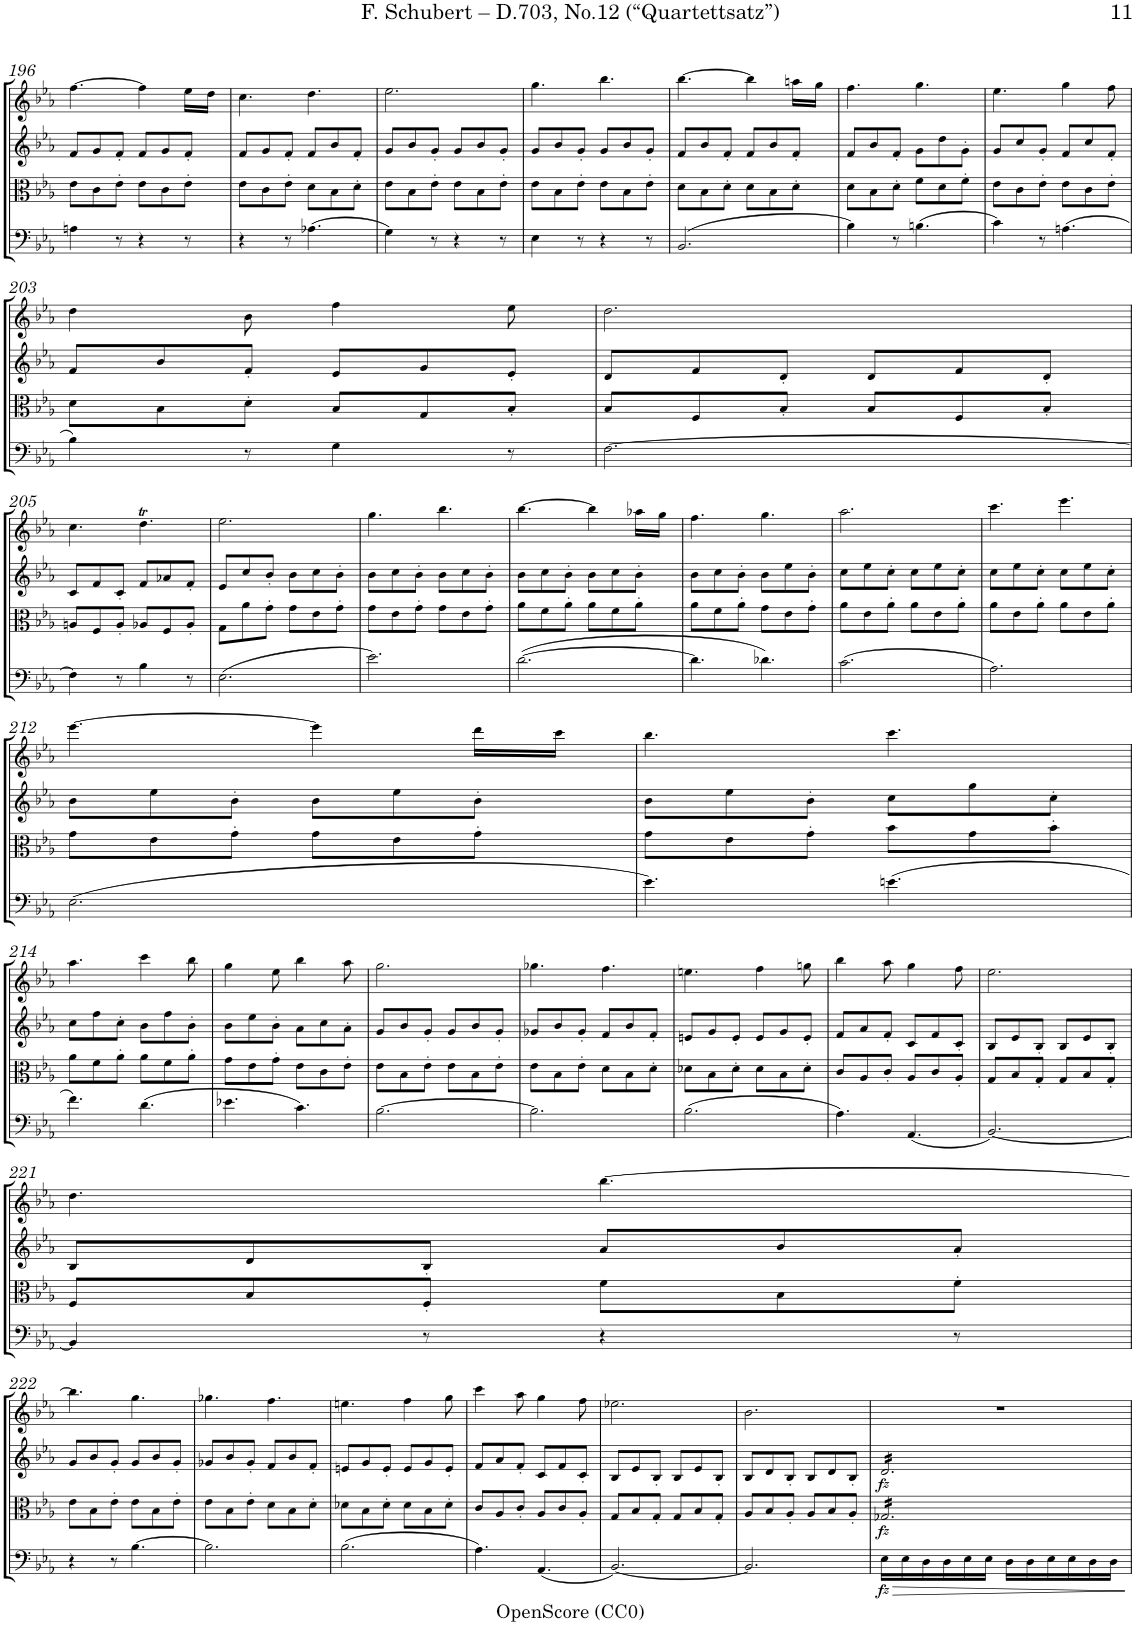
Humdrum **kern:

**kern	**dynam	**kern	**dynam	**kern	**dynam	**kern
*part4	*part4	*part3	*part3	*part2	*part2	*part1
*staff4	*staff4	*staff3	*staff3	*staff2	*staff2	*staff1
*I"Violoncello	*	*I"Viola	*	*I"Violin 2	*	*I"Violin 1
*I'Vc	*	*I'Vla	*	*I'Vln	*	*I'Vln
!!LO:PB:g=z
*clefF4	*	*clefC3	*	*clefG2	*	*clefG2
*k[b-e-a-]	*	*k[b-e-a-]	*	*k[b-e-a-]	*	*k[b-e-a-]
*M6/8	*	*M6/8	*	*M6/8	*	*M6/8
=196	=196	=196	=196	=196	=196	=196
4An\	.	8e-\L	.	8f/L	.	[4.ff\
.	.	8c\	.	8g/	.	.
8r	.	8e-'\J	.	8f'/J	.	.
4r	.	8e-\L	.	8f/L	.	4ff\]
.	.	8c\	.	8g/	.	.
8r	.	8e-'\J	.	8f'/J	.	16ee-\LL
.	.	.	.	.	.	16dd\JJ
=197	=197	=197	=197	=197	=197	=197
4r	.	8e-\L	.	8f/L	.	4.cc\
.	.	8c\	.	8g/	.	.
8r	.	8e-'\J	.	8f'/J	.	.
(4.A-X\	.	8d\L	.	8f/L	.	4.dd\
.	.	8B-\	.	8b-/	.	.
.	.	8d'\J	.	8f'/J	.	.
=198	=198	=198	=198	=198	=198	=198
4G\)	.	8e-\L	.	8g/L	.	2.ee-\
.	.	8B-\	.	8b-/	.	.
8r	.	8e-'\J	.	8g'/J	.	.
4r	.	8e-\L	.	8g/L	.	.
.	.	8B-\	.	8b-/	.	.
8r	.	8e-'\J	.	8g'/J	.	.
=199	=199	=199	=199	=199	=199	=199
4E-\	.	8e-\L	.	8g/L	.	4.gg\
.	.	8B-\	.	8b-/	.	.
8r	.	8e-'\J	.	8g'/J	.	.
4r	.	8e-\L	.	8g/L	.	4.bb-\
.	.	8B-\	.	8b-/	.	.
8r	.	8e-'\J	.	8g'/J	.	.
=200	=200	=200	=200	=200	=200	=200
(2.BB-/	.	8d\L	.	8f/L	.	[4.bb-\
.	.	8B-\	.	8b-/	.	.
.	.	8d'\J	.	8f'/J	.	.
.	.	8d\L	.	8f/L	.	4bb-\]
.	.	8B-\	.	8b-/	.	.
.	.	8d'\J	.	8f'/J	.	16aan\LL
.	.	.	.	.	.	16gg\JJ
=201	=201	=201	=201	=201	=201	=201
4B-\)	.	8d\L	.	8f/L	.	4.ff\
.	.	8B-\	.	8b-/	.	.
8r	.	8d'\J	.	8f'/J	.	.
(4.Bn\	.	8f\L	.	8g\L	.	4.gg\
.	.	8d\	.	8dd\	.	.
.	.	8f'\J	.	8g'\J	.	.
=202	=202	=202	=202	=202	=202	=202
4c\)	.	8e-\L	.	8g/L	.	4.ee-\
.	.	8c\	.	8cc/	.	.
8r	.	8e-'\J	.	8g'/J	.	.
(4.An\	.	8e-\L	.	8f/L	.	4gg\
.	.	8c\	.	8cc/	.	.
.	.	8e-'\J	.	8f'/J	.	8ff\
!!LO:LB:g=z
=203	=203	=203	=203	=203	=203	=203
4B-\)	.	8d\L	.	8f/L	.	4dd\
.	.	8B-\	.	8b-/	.	.
8r	.	8d'\J	.	8f'/J	.	8b-\
4G\	.	8B-/L	.	8e-/L	.	4ff\
.	.	8G/	.	8g/	.	.
8r	.	8B-'/J	.	8e-'/J	.	8ee-\
=204	=204	=204	=204	=204	=204	=204
[2.F\	.	8B-/L	.	8d/L	.	2.dd\
.	.	8F/	.	8f/	.	.
.	.	8B-'/J	.	8d'/J	.	.
.	.	8B-/L	.	8d/L	.	.
.	.	8F/	.	8f/	.	.
.	.	8B-'/J	.	8d'/J	.	.
!!LO:LB:g=z
=205	=205	=205	=205	=205	=205	=205
4F\]	.	8An/L	.	8c/L	.	4.cc\
.	.	8F/	.	8f/	.	.
8r	.	8A'/J	.	8c'/J	.	.
4B-\	.	8A-X/L	.	8f/L	.	4.ddt\
.	.	8F/	.	8a-X/	.	.
8r	.	8A-'/J	.	8f'/J	.	.
=206	=206	=206	=206	=206	=206	=206
(2.E-\	.	8G\L	.	8e-/L	.	2.ee-\
.	.	8a-\	.	8cc/	.	.
.	.	8g'\J	.	8b-'/J	.	.
.	.	8g\L	.	8b-\L	.	.
.	.	8e-\	.	8cc\	.	.
.	.	8g'\J	.	8b-'\J	.	.
=207	=207	=207	=207	=207	=207	=207
2.e-\)	.	8g\L	.	8b-\L	.	4.gg\
.	.	8e-\	.	8cc\	.	.
.	.	8g'\J	.	8b-'\J	.	.
.	.	8g\L	.	8b-\L	.	4.bb-\
.	.	8e-\	.	8cc\	.	.
.	.	8g'\J	.	8b-'\J	.	.
=208	=208	=208	=208	=208	=208	=208
([2.d\	.	8a-\L	.	8b-\L	.	[4.bb-\
.	.	8f\	.	8cc\	.	.
.	.	8a-'\J	.	8b-'\J	.	.
.	.	8a-\L	.	8b-\L	.	4bb-\]
.	.	8f\	.	8cc\	.	.
.	.	8a-'\J	.	8b-'\J	.	16aa-X\LL
.	.	.	.	.	.	16gg\JJ
=209	=209	=209	=209	=209	=209	=209
4.d\]	.	8a-\L	.	8b-\L	.	4.ff\
.	.	8f\	.	8cc\	.	.
.	.	8a-'\J	.	8b-'\J	.	.
4.d-X\)	.	8g\L	.	8b-\L	.	4.gg\
.	.	8e-\	.	8ee-\	.	.
.	.	8g'\J	.	8b-'\J	.	.
=210	=210	=210	=210	=210	=210	=210
(2.c\	.	8a-\L	.	8cc\L	.	2.aa-\
.	.	8e-\	.	8ee-\	.	.
.	.	8a-'\J	.	8cc'\J	.	.
.	.	8a-\L	.	8cc\L	.	.
.	.	8e-\	.	8ee-\	.	.
.	.	8a-'\J	.	8cc'\J	.	.
=211	=211	=211	=211	=211	=211	=211
2.A-\)	.	8a-\L	.	8cc\L	.	4.ccc\
.	.	8e-\	.	8ee-\	.	.
.	.	8a-'\J	.	8cc'\J	.	.
.	.	8a-\L	.	8cc\L	.	4.eee-\
.	.	8e-\	.	8ee-\	.	.
.	.	8a-'\J	.	8cc'\J	.	.
!!LO:LB:g=z
=212	=212	=212	=212	=212	=212	=212
(2.E-\	.	8g\L	.	8b-\L	.	[4.eee-\
.	.	8e-\	.	8ee-\	.	.
.	.	8g'\J	.	8b-'\J	.	.
.	.	8g\L	.	8b-\L	.	4eee-\]
.	.	8e-\	.	8ee-\	.	.
.	.	8g'\J	.	8b-'\J	.	16ddd\LL
.	.	.	.	.	.	16ccc\JJ
=213	=213	=213	=213	=213	=213	=213
4.e-\)	.	8g\L	.	8b-\L	.	4.bb-\
.	.	8e-\	.	8ee-\	.	.
.	.	8g'\J	.	8b-'\J	.	.
(4.en\	.	8b-\L	.	8cc\L	.	4.ccc\
.	.	8g\	.	8gg\	.	.
.	.	8b-'\J	.	8cc'\J	.	.
!!LO:LB:g=z
=214	=214	=214	=214	=214	=214	=214
4.f\)	.	8a-\L	.	8cc\L	.	4.aa-\
.	.	8f\	.	8ff\	.	.
.	.	8a-'\J	.	8cc'\J	.	.
(4.d\	.	8a-\L	.	8b-\L	.	4ccc\
.	.	8f\	.	8ff\	.	.
.	.	8a-'\J	.	8b-'\J	.	8bb-\
=215	=215	=215	=215	=215	=215	=215
4.e-X\	.	8g\L	.	8b-\L	.	4gg\
.	.	8e-\	.	8ee-\	.	.
.	.	8g'\J	.	8b-'\J	.	8ee-\
4.c\)	.	8e-\L	.	8a-\L	.	4bb-\
.	.	8c\	.	8cc\	.	.
.	.	8e-'\J	.	8a-'\J	.	8aa-\
=216	=216	=216	=216	=216	=216	=216
[2.B-\	.	8e-\L	.	8g/L	.	2.gg\
.	.	8B-\	.	8b-/	.	.
.	.	8e-'\J	.	8g'/J	.	.
.	.	8e-\L	.	8g/L	.	.
.	.	8B-\	.	8b-/	.	.
.	.	8e-'\J	.	8g'/J	.	.
=217	=217	=217	=217	=217	=217	=217
2.B-\]	.	8e-\L	.	8g-X/L	.	4.gg-X\
.	.	8B-\	.	8b-/	.	.
.	.	8e-'\J	.	8g-'/J	.	.
.	.	8d\L	.	8f/L	.	4.ff\
.	.	8B-\	.	8b-/	.	.
.	.	8d'\J	.	8f'/J	.	.
=218	=218	=218	=218	=218	=218	=218
(2.B-\	.	8d-X\L	.	8en/L	.	4.een\
.	.	8B-\	.	8g/	.	.
.	.	8d-'\J	.	8e'/J	.	.
.	.	8d-\L	.	8e/L	.	4ff\
.	.	8B-\	.	8g/	.	.
.	.	8d-'\J	.	8e'/J	.	8ggn\
=219	=219	=219	=219	=219	=219	=219
4.A-\)	.	8c/L	.	8f/L	.	4bb-\
.	.	8A-/	.	8a-/	.	.
.	.	8c'/J	.	8f'/J	.	8aa-\
(4.AA-/	.	8A-/L	.	8c/L	.	4gg\
.	.	8c/	.	8f/	.	.
.	.	8A-'/J	.	8c'/J	.	8ff\
=220	=220	=220	=220	=220	=220	=220
[2.BB-/)	.	8G/L	.	8B-/L	.	2.ee-\
.	.	8B-/	.	8e-/	.	.
.	.	8G'/J	.	8B-'/J	.	.
.	.	8G/L	.	8B-/L	.	.
.	.	8B-/	.	8e-/	.	.
.	.	8G'/J	.	8B-'/J	.	.
!!LO:LB:g=z
=221	=221	=221	=221	=221	=221	=221
4BB-/]	.	8F/L	.	8B-/L	.	4.dd\
.	.	8B-/	.	8d/	.	.
8r	.	8F'/J	.	8B-'/J	.	.
4r	.	8f\L	.	8a-/L	.	[4.bb-\
.	.	8B-\	.	8b-/	.	.
8r	.	8f'\J	.	8a-'/J	.	.
!!LO:LB:g=z
=222	=222	=222	=222	=222	=222	=222
4r	.	8e-\L	.	8g/L	.	4.bb-\]
.	.	8B-\	.	8b-/	.	.
8r	.	8e-'\J	.	8g'/J	.	.
[4.B-\	.	8e-\L	.	8g/L	.	4.gg\
.	.	8B-\	.	8b-/	.	.
.	.	8e-'\J	.	8g'/J	.	.
=223	=223	=223	=223	=223	=223	=223
2.B-\]	.	8e-\L	.	8g-X/L	.	4.gg-X\
.	.	8B-\	.	8b-/	.	.
.	.	8e-'\J	.	8g-'/J	.	.
.	.	8d\L	.	8f/L	.	4.ff\
.	.	8B-\	.	8b-/	.	.
.	.	8d'\J	.	8f'/J	.	.
=224	=224	=224	=224	=224	=224	=224
(2.B-\	.	8d-X\L	.	8en/L	.	4.een\
.	.	8B-\	.	8g/	.	.
.	.	8d-'\J	.	8e'/J	.	.
.	.	8d-\L	.	8e/L	.	4ff\
.	.	8B-\	.	8g/	.	.
.	.	8d-'\J	.	8e'/J	.	8gg\
=225	=225	=225	=225	=225	=225	=225
4.A-\)	.	8c/L	.	8f/L	.	4ccc\
.	.	8A-/	.	8a-/	.	.
.	.	8c'/J	.	8f'/J	.	8aa-\
(4.AA-/	.	8A-/L	.	8c/L	.	4gg\
.	.	8c/	.	8f/	.	.
.	.	8A-'/J	.	8c'/J	.	8ff\
=226	=226	=226	=226	=226	=226	=226
[2.BB-/)	.	8G/L	.	8B-/L	.	2.ee-X\
.	.	8B-/	.	8e-/	.	.
.	.	8G'/J	.	8B-'/J	.	.
.	.	8G/L	.	8B-/L	.	.
.	.	8B-/	.	8e-/	.	.
.	.	8G'/J	.	8B-'/J	.	.
=227	=227	=227	=227	=227	=227	=227
2.BB-/]	.	8A-/L	.	8B-/L	.	2.b-\
.	.	8B-/	.	8d/	.	.
.	.	8A-'/J	.	8B-'/J	.	.
.	.	8A-/L	.	8B-/L	.	.
.	.	8B-/	.	8d/	.	.
.	.	8A-'/J	.	8B-'/J	.	.
=228	=228	=228	=228	=228	=228	=228
!	!LO:HP:b	!	!	!	!	!
!	!LO:DY:n=1:b	!	!LO:DY:b	!	!LO:DY:b	!
*	*	*tremolo	*	*	*	*
*	*	*	*	*tremolo	*	*
16E-\LL	> fz	16G-X/LL	fz	16d/LL	fz	2.r
16E-\	.	16G-X/	.	16d/	.	.
16D\	.	16G-X/	.	16d/	.	.
16D\	.	16G-X/	.	16d/	.	.
16E-\	.	16G-X/	.	16d/	.	.
16E-\JJ	.	16G-X/	.	16d/	.	.
16D\LL	.	16G-X/	.	16d/	.	.
16D\	.	16G-X/	.	16d/	.	.
16E-\	.	16G-X/	.	16d/	.	.
16E-\	.	16G-X/	.	16d/	.	.
16D\	.	16G-X/	.	16d/	.	.
16D\JJ	.	16G-X/JJ	.	16d/JJ	.	.
*	*	*	*	*Xtremolo	*	*
*	*	*Xtremolo	*	*	*	*
.	]	.	.	.	.	.
=	=	=	=	=	=	=
*-	*-	*-	*-	*-	*-	*-
